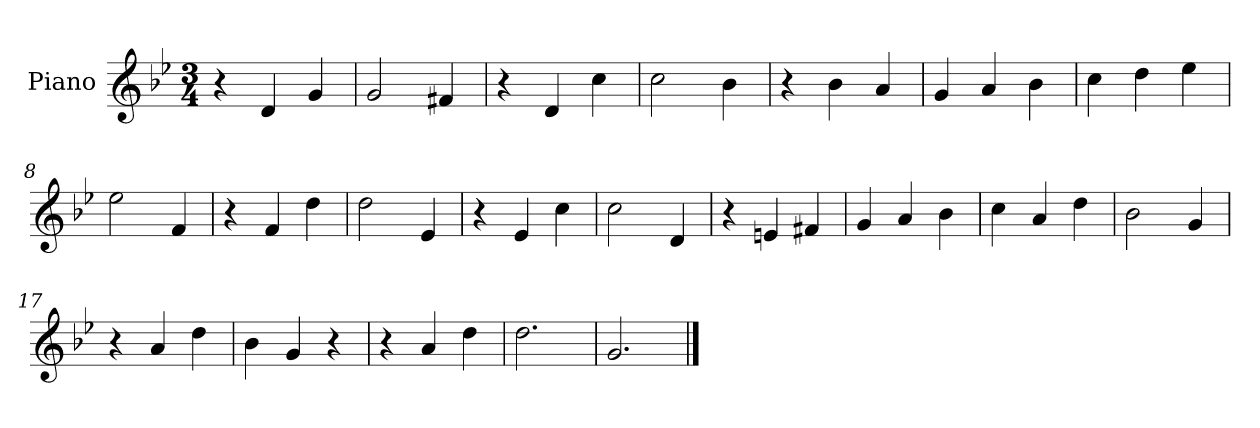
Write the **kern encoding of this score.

**kern
*part1
*staff1
*I"Piano
*I'Pno.
*clefG2
*k[b-e-]
*M3/4
*MM120
=1
4r
4d/
4g/
=2
2g/
4f#X/
=3
4r
4d/
4cc\
=4
2cc\
4b-\
=5
4r
4b-\
4a/
=6
4g/
4a/
4b-\
=7
4cc\
4dd\
4ee-\
=8
2ee-\
4f/
=9
4r
4f/
4dd\
=10
2dd\
4e-/
=11
4r
4e-/
4cc\
=12
2cc\
4d/
=13
4r
4en/
4f#X/
!!LO:LB:g=z
=14
4g/
4a/
4b-\
=15
4cc\
4a/
4dd\
=16
2b-\
4g/
=17
4r
4a/
4dd\
=18
4b-\
4g/
4r
=19
4r
4a/
4dd\
=20
2.dd\
=21
2.g/
==
*-
